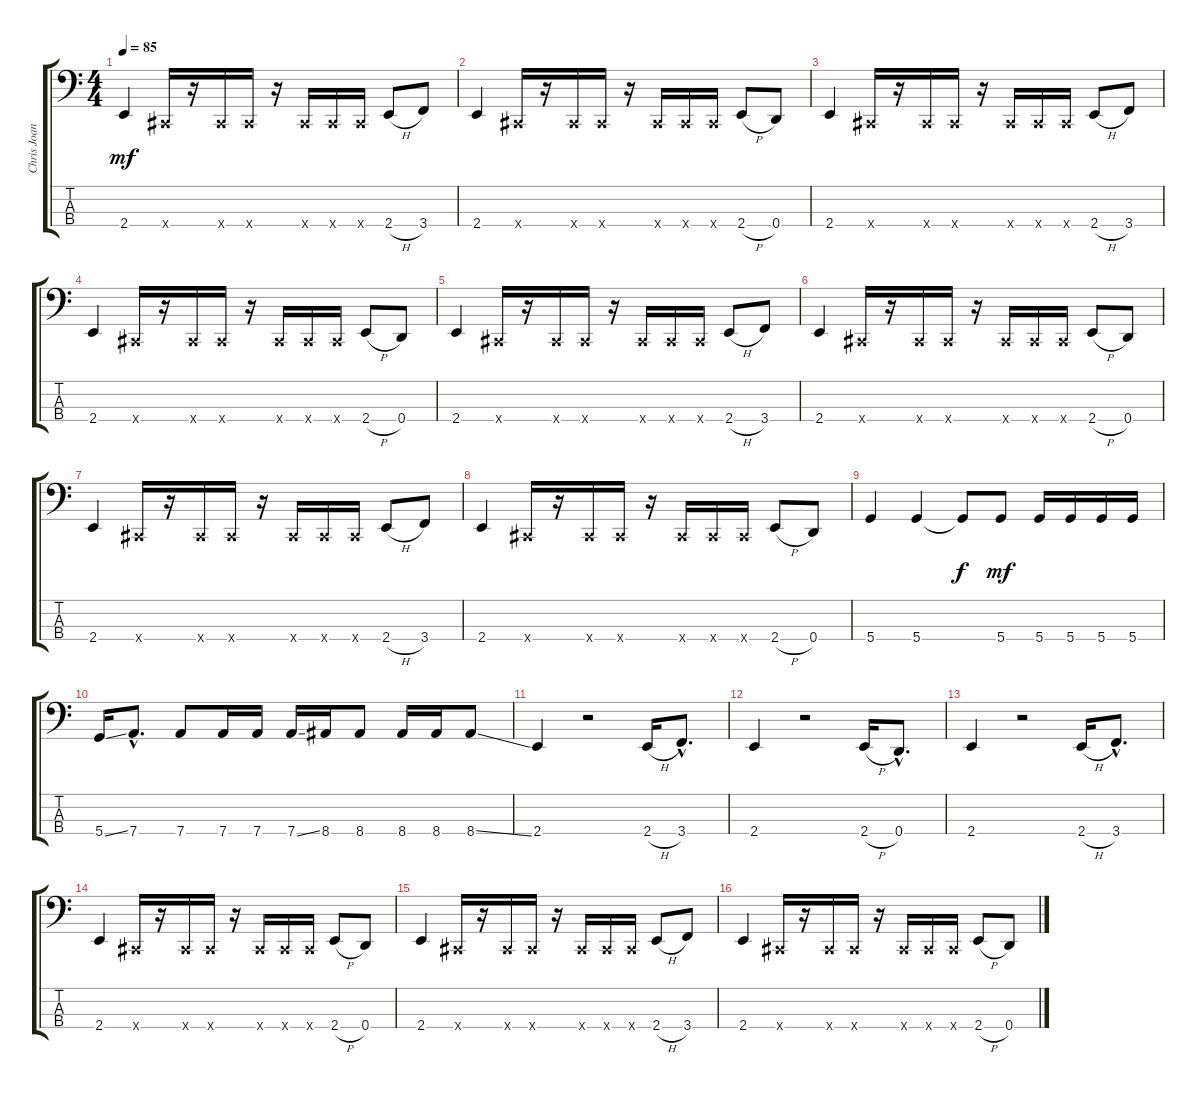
\track ("Chris Joannou (basse)" "Chris Joan") {instrument electricbasspick}
\staff {score tabs}
\tuning (G2 D2 A1 D1) {hide}
\ts (4 4)
\tempo 85
\clef f4
\ks c
2.4.4{dy mf} -1.4{x}.16 r.16 -1.4{x}.16 -1.4{x}.16 r.16 -1.4{x}.16 -1.4{x}.16 -1.4{x}.16 2.4{h}.8 3.4.8 |
2.4.4 -1.4{x}.16 r.16 -1.4{x}.16 -1.4{x}.16 r.16 -1.4{x}.16 -1.4{x}.16 -1.4{x}.16 2.4{h}.8 0.4.8 |
2.4.4 -1.4{x}.16 r.16 -1.4{x}.16 -1.4{x}.16 r.16 -1.4{x}.16 -1.4{x}.16 -1.4{x}.16 2.4{h}.8 3.4.8 |
2.4.4 -1.4{x}.16 r.16 -1.4{x}.16 -1.4{x}.16 r.16 -1.4{x}.16 -1.4{x}.16 -1.4{x}.16 2.4{h}.8 0.4.8 |
2.4.4 -1.4{x}.16 r.16 -1.4{x}.16 -1.4{x}.16 r.16 -1.4{x}.16 -1.4{x}.16 -1.4{x}.16 2.4{h}.8 3.4.8 |
2.4.4 -1.4{x}.16 r.16 -1.4{x}.16 -1.4{x}.16 r.16 -1.4{x}.16 -1.4{x}.16 -1.4{x}.16 2.4{h}.8 0.4.8 |
2.4.4 -1.4{x}.16 r.16 -1.4{x}.16 -1.4{x}.16 r.16 -1.4{x}.16 -1.4{x}.16 -1.4{x}.16 2.4{h}.8 3.4.8 |
2.4.4 -1.4{x}.16 r.16 -1.4{x}.16 -1.4{x}.16 r.16 -1.4{x}.16 -1.4{x}.16 -1.4{x}.16 2.4{h}.8 0.4.8 |
5.4.4 5.4.4 5.4{t}.8{dy f} 5.4.8{dy mf} 5.4.16 5.4.16 5.4.16 5.4.16 |
5.4{ss}.16 7.4{hac}.8{d} 7.4.8 7.4.16 7.4.16 7.4{ss}.16 8.4.16 8.4.8 8.4.16 8.4.16 8.4{ss}.8 |
2.4.4 r.2 2.4{h}.16 3.4{hac}.8{d} |
2.4.4 r.2 2.4{h}.16 0.4{hac}.8{d} |
2.4.4 r.2 2.4{h}.16 3.4{hac}.8{d} |
2.4.4 -1.4{x}.16 r.16 -1.4{x}.16 -1.4{x}.16 r.16 -1.4{x}.16 -1.4{x}.16 -1.4{x}.16 2.4{h}.8 0.4.8 |
2.4.4 -1.4{x}.16 r.16 -1.4{x}.16 -1.4{x}.16 r.16 -1.4{x}.16 -1.4{x}.16 -1.4{x}.16 2.4{h}.8 3.4.8 |
2.4.4 -1.4{x}.16 r.16 -1.4{x}.16 -1.4{x}.16 r.16 -1.4{x}.16 -1.4{x}.16 -1.4{x}.16 2.4{h}.8 0.4.8
